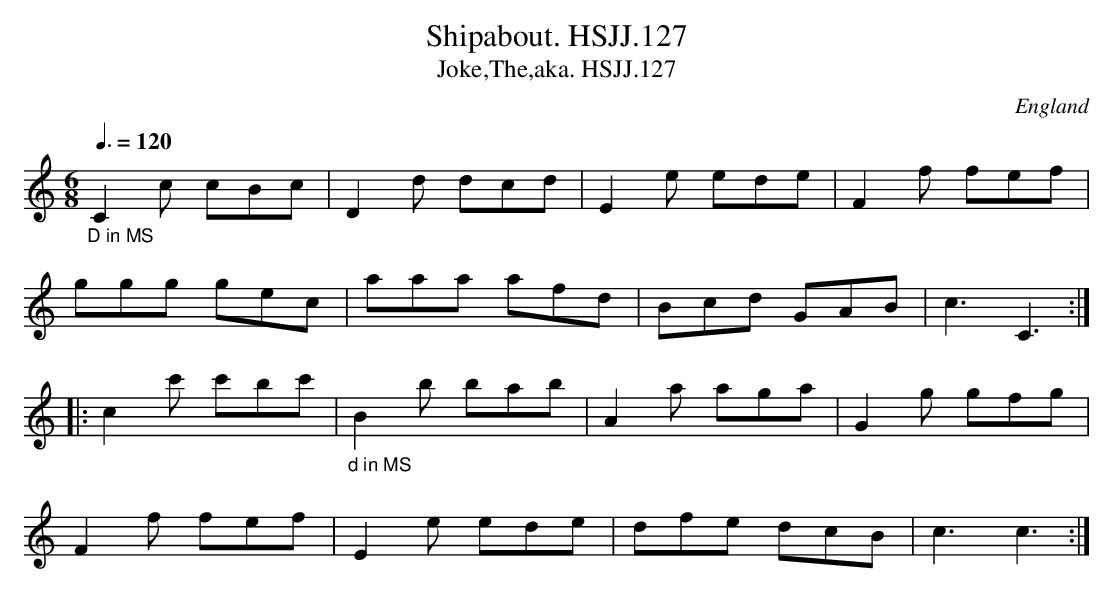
X:1
T:Shipabout. HSJJ.127
T:Joke,The,aka. HSJJ.127
M:6/8
L:1/8
Q:3/8=120
O:England
K:C
"_D in MS"C2c cBc|D2d dcd|E2e ede|F2f fef|
ggg gec|aaa afd|Bcd GAB|c3C3:|
|:c2c' c'bc'|"_d in MS"B2b bab|A2a aga|G2g gfg|
F2f fef|E2e ede|dfe dcB|c3c3:|
